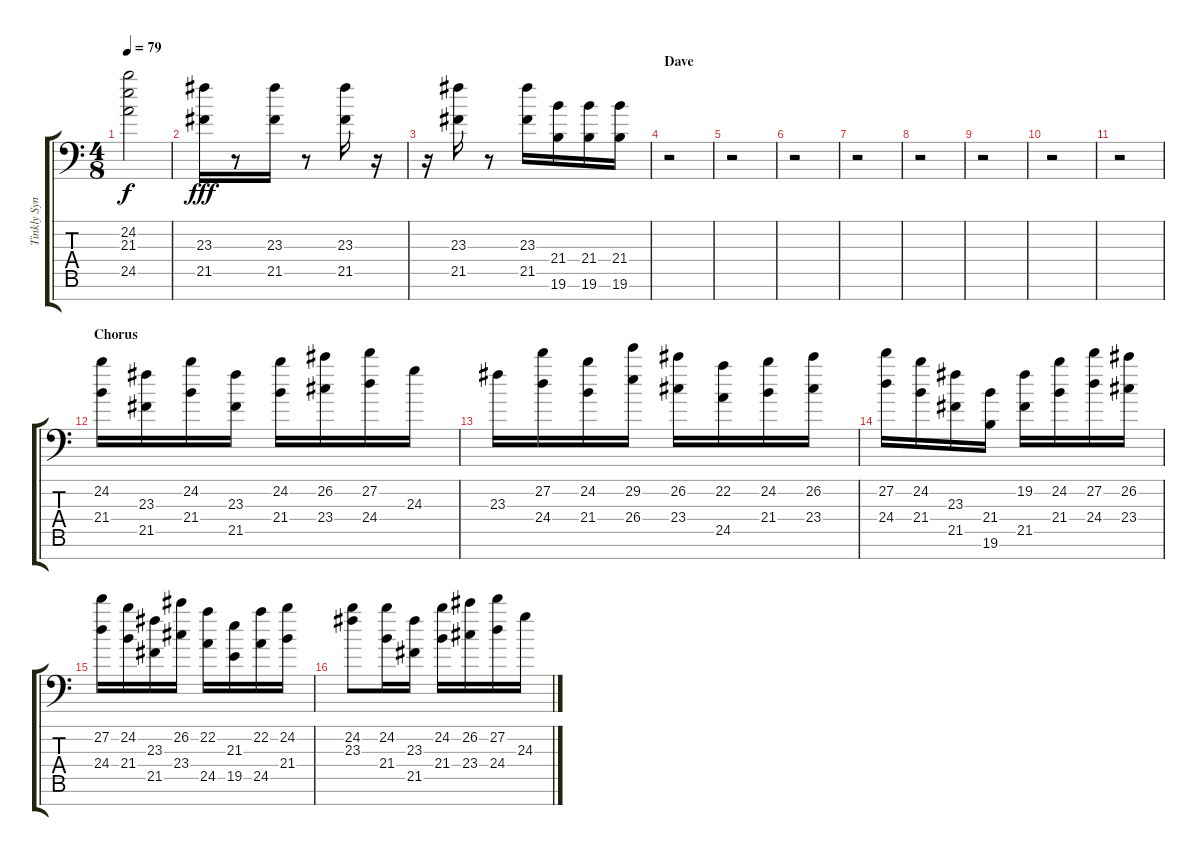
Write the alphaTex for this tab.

\track ("Tinkly Synth Pad" "Tinkly Syn") {instrument pad1newage}
\staff {score tabs}
\tuning (B7 B3 G3 D3 A2 E2 C-1) {hide}
\ts (4 8)
\tempo 79
\clef f4
\ks c
(24.2 21.3 24.5).2{dy f} |
(23.3 21.5).16{dy fff} r.8 (23.3 21.5).16 r.8 (23.3 21.5).16 r.16 |
r.16 (23.3 21.5).16 r.8 (23.3 21.5).16 (21.4 19.6).16 (21.4 19.6).16 (21.4 19.6).16 |
\section ("" "Dave")
r.2 |
r.2 |
r.2 |
r.2 |
r.2 |
r.2 |
r.2 |
r.2 |
\section ("" "Chorus")
(24.2 21.4).16 (23.3 21.5).16 (24.2 21.4).16 (23.3 21.5).16 (24.2 21.4).16 (26.2 23.4).16 (27.2 24.4).16 24.3.16 |
23.3.16 (27.2 24.4).16 (24.2 21.4).16 (29.2 26.4).16 (26.2 23.4).16 (22.2 24.5).16 (24.2 21.4).16 (26.2 23.4).16 |
(27.2 24.4).16 (24.2 21.4).16 (23.3 21.5).16 (21.4 19.6).16 (19.2 21.5).16 (24.2 21.4).16 (27.2 24.4).16 (26.2 23.4).16 |
(27.2 24.4).16 (24.2 21.4).16 (23.3 21.5).16 (26.2 23.4).16 (22.2 24.5).16 (21.3 19.5).16 (22.2 24.5).16 (24.2 21.4).16 |
(24.2 23.3).8 (24.2 21.4).16 (23.3 21.5).16 (24.2 21.4).16 (26.2 23.4).16 (27.2 24.4).16 24.3.16
